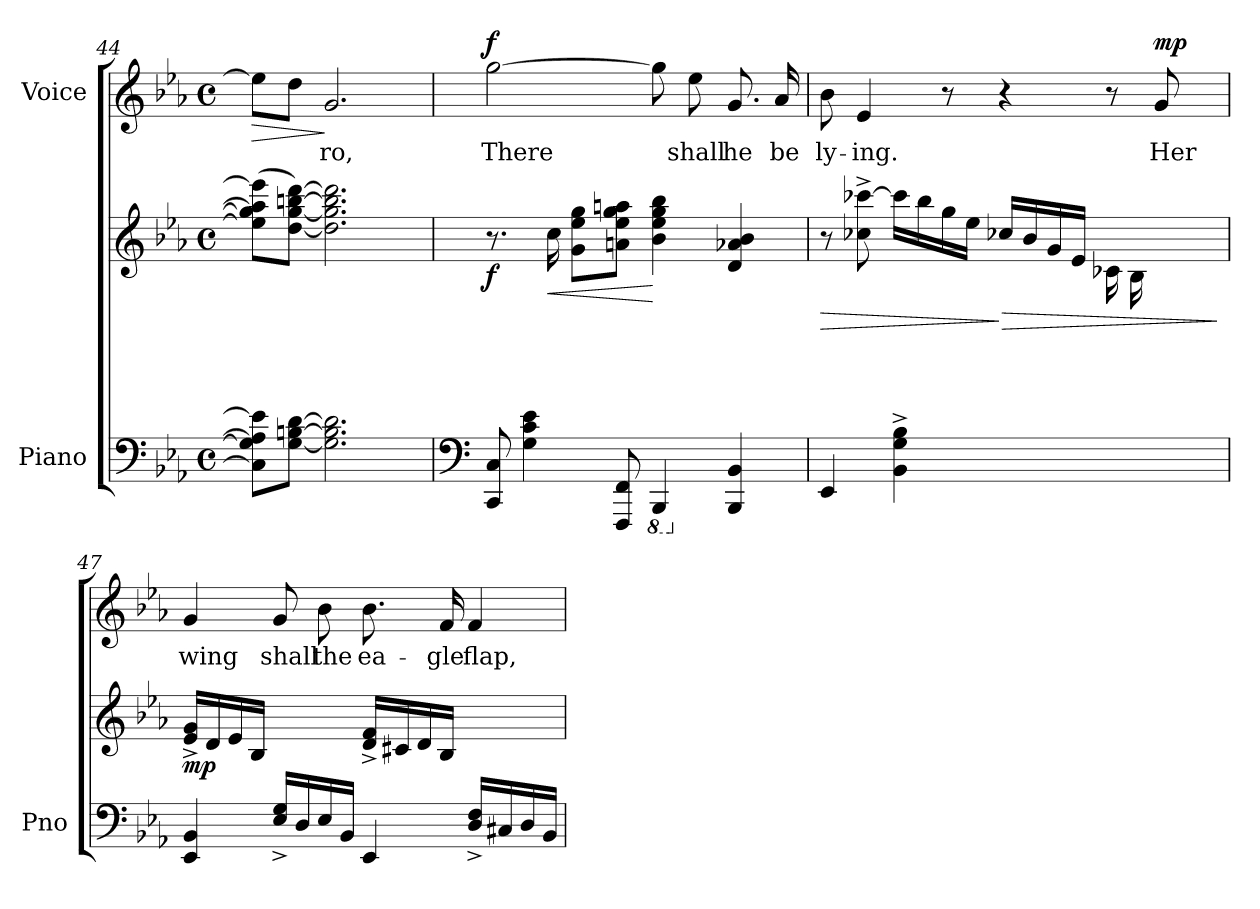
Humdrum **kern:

**kern	**kern	**dynam	**kern	**text	**dynam
*part2	*part2	*part2	*part1	*part1	*part1
*staff3	*staff2	*staff2/3	*staff1	*staff1	*staff1
*I"Piano	*	*	*I"Voice	*	*
*I'Pno	*	*	*	*	*
*clefF4	*clefG2	*	*clefG2	*	*
*k[b-e-a-]	*k[b-e-a-]	*	*k[b-e-a-]	*	*
*M4/4	*M4/4	*	*M4/4	*	*
*met(c)	*met(c)	*	*met(c)	*	*
=44	=44	=44	=44	=44	=44
!	!	!	!	!	!LO:HP:b
8C\] 8G\] 8A\] 8e-\]L	(>8ee-\] 8gg\] 8aa\] 8eee-\]L	.	8ee-\L]	.	>
[8G\ [8Bn\ [8d\J	[8dd\ [8gg\ [8bbn\ [8ddd\J)	.	8dd\J	.	.
!	!	!	!	!LO:LY:b	!
2.G\] 2.B\] 2.d\]	2.dd\] 2.gg\] 2.bb\] 2.ddd\]	.	2.g/	-ro,	]
=45	=45	=45	=45	=45	=45
*clefF4	*	*	*	*	*
*	*	*	*MM92	*	*
!	!	!LO:DY:b	!	!LO:LY:b	!LO:DY:a
8CC/ 8C/	8.r	f	[2gg\	There	f
4G\ 4c\ 4e-\	.	.	.	.	.
!	!	!LO:HP:b	!	!	!
.	16cc\	<	.	.	.
.	8g\ 8ee-\ 8gg\L	.	.	.	.
8FFF/ 8FF/	8an\ 8ee-\ 8gg\ 8aan\J	.	.	.	.
*8ba	*	*	*	*	*
4BBBB-/	4b-\ 4ee-\ 4gg\ 4bb-\	[	8gg\]	.	.
!	!	!	!	!LO:LY:b	!
.	.	.	8ee-\	shall	.
*X8ba	*	*	*	*	*
!	!	!	!	!LO:LY:b	!
4BBB-/ 4BB-/	4d/ 4a-X/ 4b-/	.	8.g/	he	.
!	!	!	!	!LO:LY:b	!
.	.	.	16a-/	be	.
=46	=46	=46	=46	=46	=46
*^	*	*	*	*	*
*8ba	*	*	*	*	*	*
!	!	!	!LO:HP:b	!	!LO:LY:b	!
2..ryy	4EEE-/	8r	>	8b-\	ly-	.
!	!	!	!	!	!LO:LY:b	!
.	.	(>8cc-X\^ [8ccc-X\^	.	4e-/	-ing.	.
*X8ba	*	*	*	*	*	*
.	4BB-\^ 4G\^ 4B-\^	16ccc-\LL]	.	.	.	.
.	.	16bb-\	.	.	.	.
.	.	16gg\	.	8r	.	.
.	.	16ee-\JJ	.	.	.	.
!	!	!	!LO:HP:n=1:b	!	!	!
.	2ryy	16cc-X/LL	] >	4r	.	.
.	.	16b-/	.	.	.	.
.	.	16g/	.	.	.	.
.	.	16e-/JJ	.	.	.	.
.	.	16c-X\LL	.	8r	.	.
.	.	16B-\	.	.	.	.
*Xbrackettup	*	*	*	*	*	*
!	!	!	!	!	!LO:LY:b	!LO:DY:a
24G/	.	8ryy	.	8g/	Her	mp
24E-/	.	.	.	.	.	.
24C-X/JJ)	.	.	.	.	.	.
*v	*v	*	*	*	*	*
.	.	]	.	.	.
!!LO:LB:g=z
=47	=47	=47	=47	=47	=47
*^	*	*	*	*	*
!	!	!	!LO:DY:b	!	!LO:LY:b	!
4ryy	4EE-/ 4BB-/	16e-/^ 16g/^LL	mp	4g/	wing	.
.	.	16d/	.	.	.	.
.	.	16e-/	.	.	.	.
.	.	16B-/JJ	.	.	.	.
!	!	!	!	!	!LO:LY:b	!
16E-/^ 16G/^LL	4rEEyy	4ryy	.	8g/	shall	.
16D/	.	.	.	.	.	.
!	!	!	!	!	!LO:LY:b	!
16E-/	.	.	.	8b-\	the	.
16BB-/JJ	.	.	.	.	.	.
!	!	!	!	!	!LO:LY:b	!
4ryy	4EE-/	16d/^ 16f/^LL	.	8.b-\	ea-	.
.	.	16c#X/	.	.	.	.
.	.	16d/	.	.	.	.
!	!	!	!	!	!LO:LY:b	!
.	.	16B-/JJ	.	16f/	-gle	.
!	!	!	!	!	!LO:LY:b	!
16D/^ 16F/^LL	4rEEyy	4ryy	.	4f/	flap,	.
16C#X/	.	.	.	.	.	.
16D/	.	.	.	.	.	.
16BB-/JJ	.	.	.	.	.	.
*v	*v	*	*	*	*	*
=	=	=	=	=	=
*-	*-	*-	*-	*-	*-
